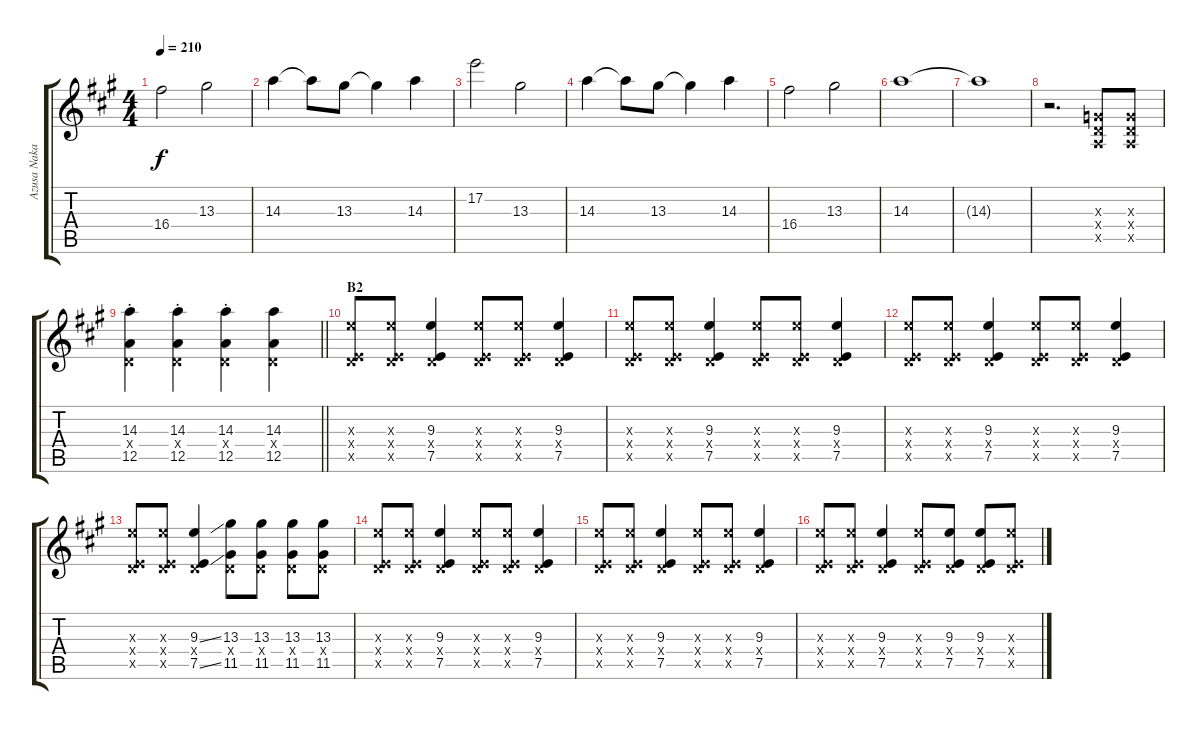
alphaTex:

\track ("Azusa Nakano" "Azusa Naka") {instrument overdrivenguitar}
\staff {score tabs}
\tuning (E4 B3 G3 D3 A2 E2) {hide}
\ts (4 4)
\tempo 210
\clef g2
\ks a
16.4.2{dy f} 13.3.2 |
14.3.4 14.3{t}.8 13.3.8 13.3{t}.4 14.3.4 |
17.2.2 13.3.2 |
14.3.4 14.3{t}.8 13.3.8 13.3{t}.4 14.3.4 |
16.4.2 13.3.2 |
14.3.1 |
14.3{t}.1 |
r.2{d} (0.3{x} 0.4{x} 0.5{x}).8 (0.3{x} 0.4{x} 0.5{x}).8 |
\barLineRight lightlight
(14.3{st} 0.4{x} 12.5{st}).4 (14.3{st} 0.4{x} 12.5{st}).4 (14.3{st} 0.4{x} 12.5{st}).4 (14.3 0.4{x} 12.5).4 |
\section ("" "B2")
(9.3{x} 0.4{x} 7.5{x}).8{balance 16} (9.3{x} 0.4{x} 7.5{x}).8 (9.3 0.4{x} 7.5).4 (9.3{x} 0.4{x} 7.5{x}).8 (9.3{x} 0.4{x} 7.5{x}).8 (9.3 0.4{x} 7.5).4 |
(9.3{x} 0.4{x} 7.5{x}).8 (9.3{x} 0.4{x} 7.5{x}).8 (9.3 0.4{x} 7.5).4 (9.3{x} 0.4{x} 7.5{x}).8 (9.3{x} 0.4{x} 7.5{x}).8 (9.3 0.4{x} 7.5).4 |
(9.3{x} 0.4{x} 7.5{x}).8 (9.3{x} 0.4{x} 7.5{x}).8 (9.3 0.4{x} 7.5).4 (9.3{x} 0.4{x} 7.5{x}).8 (9.3{x} 0.4{x} 7.5{x}).8 (9.3 0.4{x} 7.5).4 |
(9.3{x} 0.4{x} 7.5{x}).8 (9.3{x} 0.4{x} 7.5{x}).8 (9.3{ss} 0.4{x} 7.5{ss}).4 (13.3 0.4{x} 11.5).8 (13.3 0.4{x} 11.5).8 (13.3 0.4{x} 11.5).8 (13.3 0.4{x} 11.5).8 |
(9.3{x} 0.4{x} 7.5{x}).8 (9.3{x} 0.4{x} 7.5{x}).8 (9.3 0.4{x} 7.5).4 (9.3{x} 0.4{x} 7.5{x}).8 (9.3{x} 0.4{x} 7.5{x}).8 (9.3 0.4{x} 7.5).4 |
(9.3{x} 0.4{x} 7.5{x}).8 (9.3{x} 0.4{x} 7.5{x}).8 (9.3 0.4{x} 7.5).4 (9.3{x} 0.4{x} 7.5{x}).8 (9.3{x} 0.4{x} 7.5{x}).8 (9.3 0.4{x} 7.5).4 |
(9.3{x} 0.4{x} 7.5{x}).8 (9.3{x} 0.4{x} 7.5{x}).8 (9.3 0.4{x} 7.5).4 (9.3{x} 0.4{x} 7.5{x}).8 (9.3 0.4{x} 7.5).8 (9.3 0.4{x} 7.5).8 (9.3{x} 0.4{x} 7.5{x}).8
